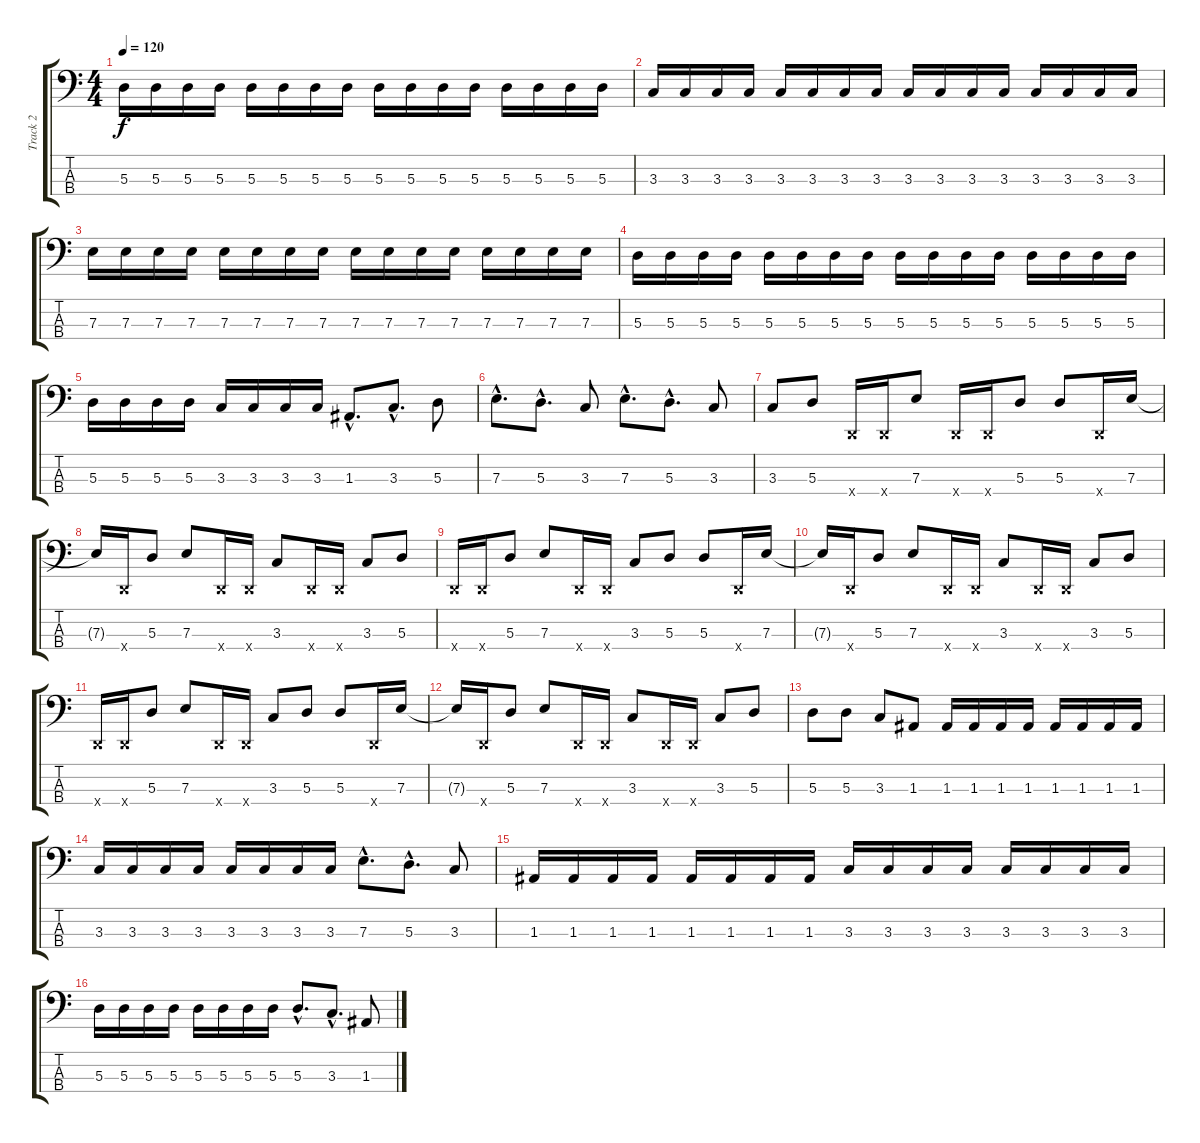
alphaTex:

\track ("Track 2" "Track 2") {instrument electricbassfinger}
\staff {score tabs}
\tuning (G2 D2 A1 D1) {hide}
\ts (4 4)
\tempo 120
\clef f4
\ks c
5.3.16{dy f} 5.3.16 5.3.16 5.3.16 5.3.16 5.3.16 5.3.16 5.3.16 5.3.16 5.3.16 5.3.16 5.3.16 5.3.16 5.3.16 5.3.16 5.3.16 |
3.3.16 3.3.16 3.3.16 3.3.16 3.3.16 3.3.16 3.3.16 3.3.16 3.3.16 3.3.16 3.3.16 3.3.16 3.3.16 3.3.16 3.3.16 3.3.16 |
7.3.16 7.3.16 7.3.16 7.3.16 7.3.16 7.3.16 7.3.16 7.3.16 7.3.16 7.3.16 7.3.16 7.3.16 7.3.16 7.3.16 7.3.16 7.3.16 |
5.3.16 5.3.16 5.3.16 5.3.16 5.3.16 5.3.16 5.3.16 5.3.16 5.3.16 5.3.16 5.3.16 5.3.16 5.3.16 5.3.16 5.3.16 5.3.16 |
5.3.16 5.3.16 5.3.16 5.3.16 3.3.16 3.3.16 3.3.16 3.3.16 1.3{hac}.8{d} 3.3{hac}.8{d} 5.3.8 |
7.3{hac}.8{d} 5.3{hac}.8{d} 3.3.8 7.3{hac}.8{d} 5.3{hac}.8{d} 3.3.8 |
3.3.8 5.3.8 0.4{x}.16 0.4{x}.16 7.3.8 0.4{x}.16 0.4{x}.16 5.3.8 5.3.8 0.4{x}.16 7.3.16 |
7.3{t}.16 0.4{x}.16 5.3.8 7.3.8 0.4{x}.16 0.4{x}.16 3.3.8 0.4{x}.16 0.4{x}.16 3.3.8 5.3.8 |
0.4{x}.16 0.4{x}.16 5.3.8 7.3.8 0.4{x}.16 0.4{x}.16 3.3.8 5.3.8 5.3.8 0.4{x}.16 7.3.16 |
7.3{t}.16 0.4{x}.16 5.3.8 7.3.8 0.4{x}.16 0.4{x}.16 3.3.8 0.4{x}.16 0.4{x}.16 3.3.8 5.3.8 |
0.4{x}.16 0.4{x}.16 5.3.8 7.3.8 0.4{x}.16 0.4{x}.16 3.3.8 5.3.8 5.3.8 0.4{x}.16 7.3.16 |
7.3{t}.16 0.4{x}.16 5.3.8 7.3.8 0.4{x}.16 0.4{x}.16 3.3.8 0.4{x}.16 0.4{x}.16 3.3.8 5.3.8 |
5.3.8 5.3.8 3.3.8 1.3.8 1.3.16 1.3.16 1.3.16 1.3.16 1.3.16 1.3.16 1.3.16 1.3.16 |
3.3.16 3.3.16 3.3.16 3.3.16 3.3.16 3.3.16 3.3.16 3.3.16 7.3{hac}.8{d} 5.3{hac}.8{d} 3.3.8 |
1.3.16 1.3.16 1.3.16 1.3.16 1.3.16 1.3.16 1.3.16 1.3.16 3.3.16 3.3.16 3.3.16 3.3.16 3.3.16 3.3.16 3.3.16 3.3.16 |
5.3.16 5.3.16 5.3.16 5.3.16 5.3.16 5.3.16 5.3.16 5.3.16 5.3{hac}.8{d} 3.3{hac}.8{d} 1.3.8
